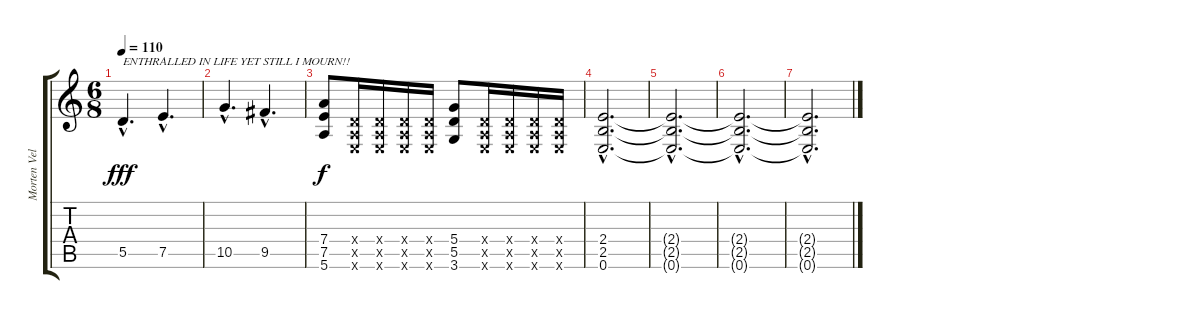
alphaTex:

\track ("Morten Veland(the god)" "Morten Vel") {instrument distortionguitar}
\staff {score tabs}
\tuning (E4 B3 G3 D3 A2 E2) {hide}
\ts (6 8)
\tempo 110
\clef g2
\ks c
5.5{hac}.4{d txt "ENTHRALLED IN LIFE YET STILL I MOURN!!" dy fff} 7.5{hac}.4{d} |
10.5{hac}.4{d} 9.5{hac}.4{d} |
(7.4 7.5 5.6).8{dy f} (0.4{x} 0.5{x} 0.6{x}).16 (0.4{x} 0.5{x} 0.6{x}).16 (0.4{x} 0.5{x} 0.6{x}).16 (0.4{x} 0.5{x} 0.6{x}).16 (5.4 5.5 3.6).8 (0.4{x} 0.5{x} 0.6{x}).16 (0.4{x} 0.5{x} 0.6{x}).16 (0.4{x} 0.5{x} 0.6{x}).16 (0.4{x} 0.5{x} 0.6{x}).16 |
(2.4{hac} 2.5{hac} 0.6{hac}).2{d volume 13} |
(2.4{hac t} 2.5{hac t} 0.6{hac t}).2{d} |
(2.4{hac t} 2.5{hac t} 0.6{hac t}).2{d} |
(2.4{hac t} 2.5{hac t} 0.6{hac t}).2{d}
